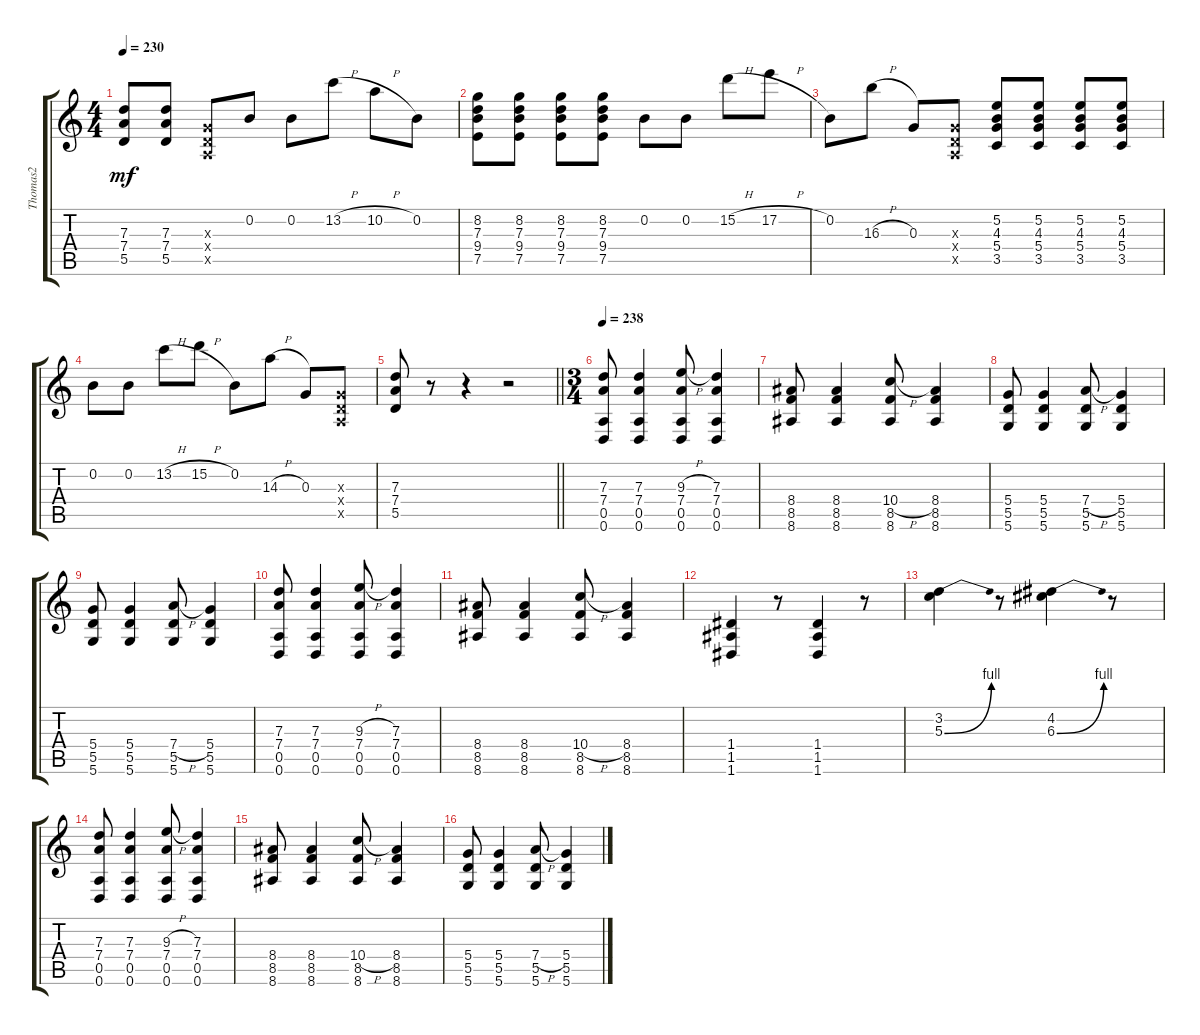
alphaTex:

\track ("Thomas2" "Thomas2") {instrument overdrivenguitar}
\staff {score tabs}
\tuning (E4 B3 G3 D3 A2 D2) {hide}
\ts (4 4)
\tempo 230
\clef g2
\ks c
(7.3 7.4 5.5).8{dy mf} (7.3 7.4 5.5).8 (0.3{x} 0.4{x} 0.5{x}).8 0.2.8 0.2.8 13.2{h}.8 10.2{h}.8 0.2.8 |
(8.2 7.3 9.4 7.5).8 (8.2 7.3 9.4 7.5).8 (8.2 7.3 9.4 7.5).8 (8.2 7.3 9.4 7.5).8 0.2.8 0.2.8 15.2{h}.8 17.2{h}.8 |
0.2.8 16.3{h}.8 0.3.8 (0.3{x} 0.4{x} 0.5{x}).8 (5.2 4.3 5.4 3.5).8 (5.2 4.3 5.4 3.5).8 (5.2 4.3 5.4 3.5).8 (5.2 4.3 5.4 3.5).8 |
0.2.8 0.2.8 13.2{h}.8 15.2{h}.8 0.2.8 14.3{h}.8 0.3.8 (0.3{x} 0.4{x} 0.5{x}).8 |
\barLineRight lightlight
(7.3 7.4 5.5).8 r.8 r.4 r.2 |
\ts (3 4)
\tempo 238
(7.3 7.4 0.5 0.6).8 (7.3 7.4 0.5 0.6).4 (9.3{h} 7.4 0.5 0.6).8 (7.3 7.4 0.5 0.6).4 |
(8.4 8.5 8.6).8 (8.4 8.5 8.6).4 (10.4{h} 8.5 8.6).8 (8.4 8.5 8.6).4 |
(5.4 5.5 5.6).8 (5.4 5.5 5.6).4 (7.4{h} 5.5 5.6).8 (5.4 5.5 5.6).4 |
(5.4 5.5 5.6).8 (5.4 5.5 5.6).4 (7.4{h} 5.5 5.6).8 (5.4 5.5 5.6).4 |
(7.3 7.4 0.5 0.6).8 (7.3 7.4 0.5 0.6).4 (9.3{h} 7.4 0.5 0.6).8 (7.3 7.4 0.5 0.6).4 |
(8.4 8.5 8.6).8 (8.4 8.5 8.6).4 (10.4{h} 8.5 8.6).8 (8.4 8.5 8.6).4 |
(1.4 1.5 1.6).4 r.8 (1.4 1.5 1.6).4 r.8 |
(3.2 5.3{be (bend 0 0 60 4)}).4 r.8 (4.2 6.3{be (bend 0 0 60 4)}).4 r.8 |
(7.3 7.4 0.5 0.6).8 (7.3 7.4 0.5 0.6).4 (9.3{h} 7.4 0.5 0.6).8 (7.3 7.4 0.5 0.6).4 |
(8.4 8.5 8.6).8 (8.4 8.5 8.6).4 (10.4{h} 8.5 8.6).8 (8.4 8.5 8.6).4 |
(5.4 5.5 5.6).8 (5.4 5.5 5.6).4 (7.4{h} 5.5 5.6).8 (5.4 5.5 5.6).4
